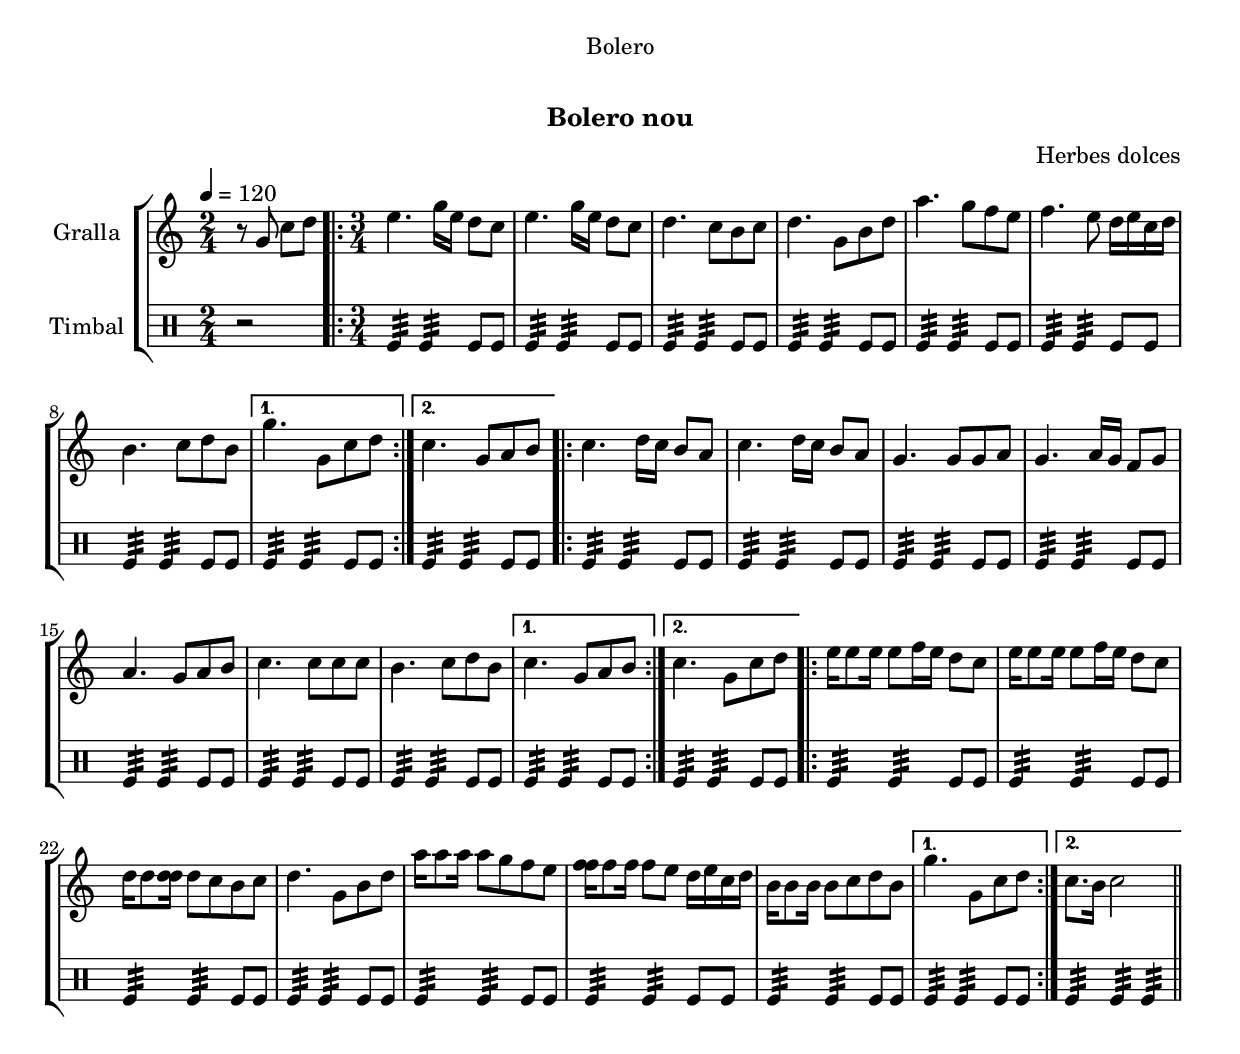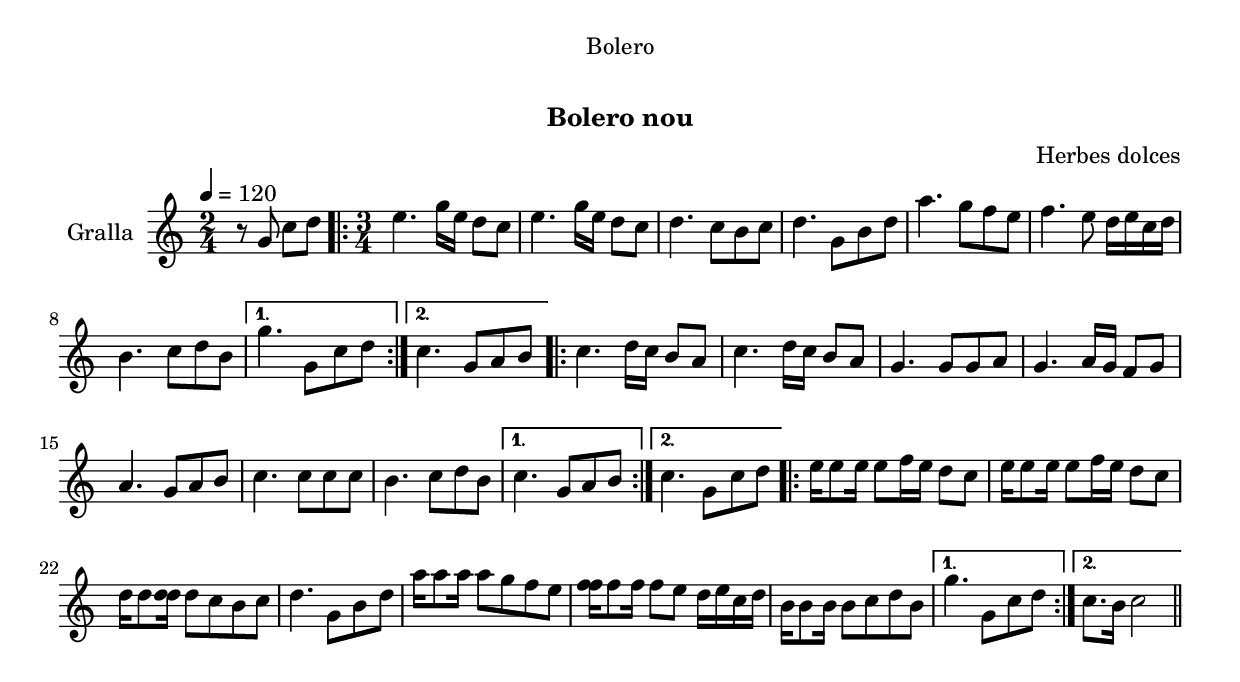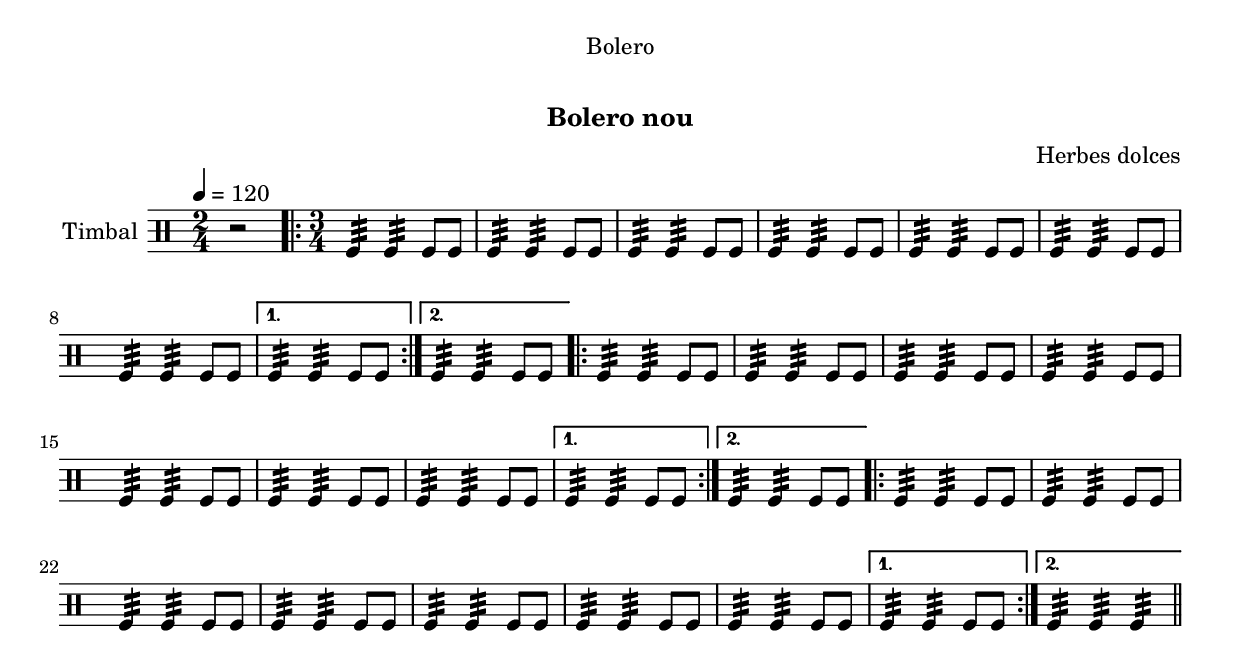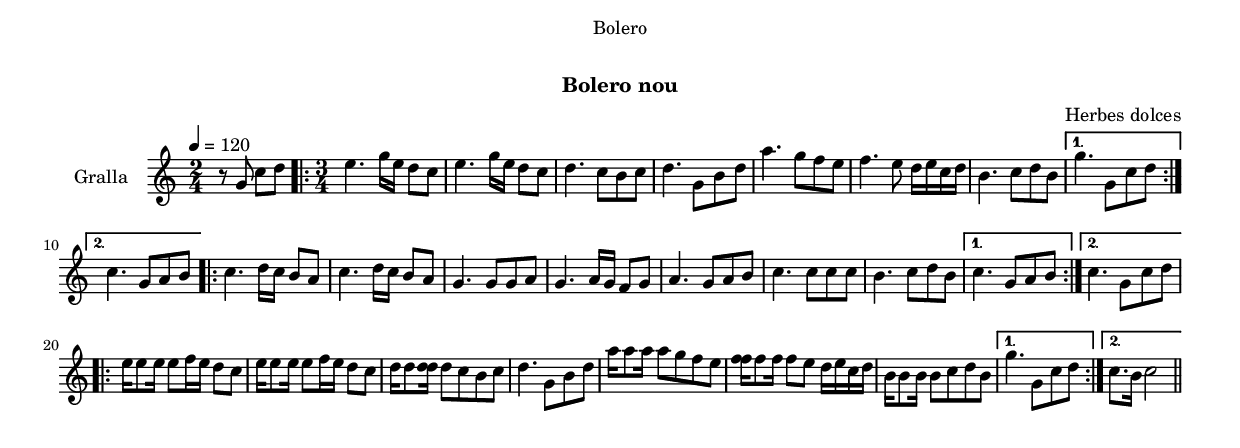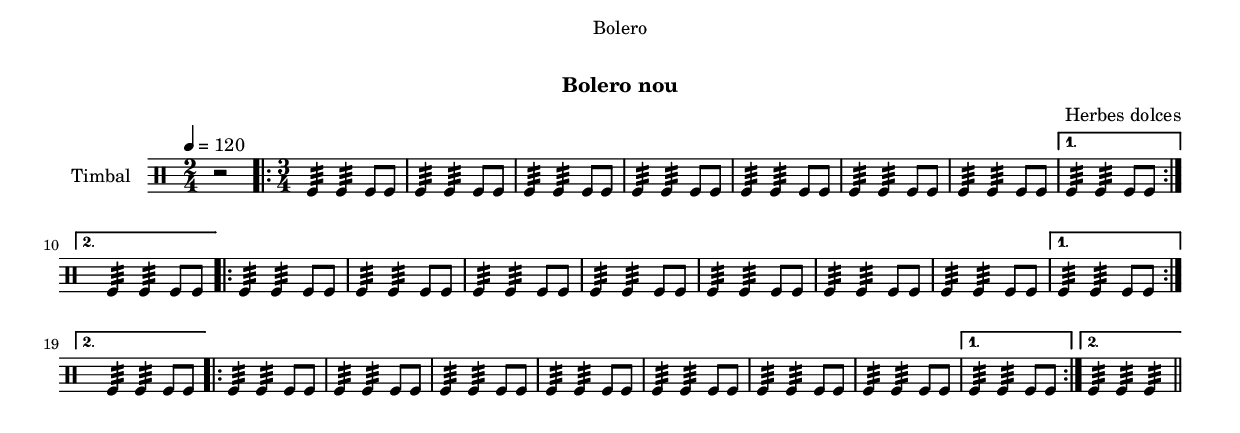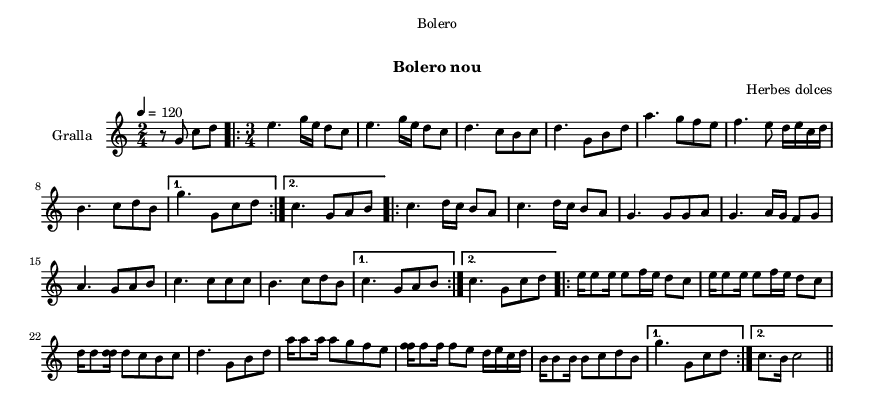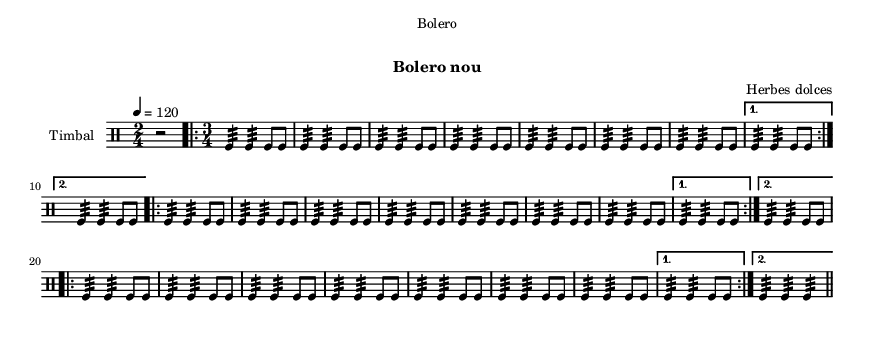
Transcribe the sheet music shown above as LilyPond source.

\version "2.16.0"

\header {
  dedication="Bolero"
  title="  "
  subtitle="Bolero nou"
  subsubtitle=""
  poet=""
  meter=""
  piece=""
  composer="Herbes dolces"
  arranger=""
  opus=""
  instrument=""
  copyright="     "
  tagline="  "
}

liniaroAa =
\relative g'
{
  \tempo 4=120
  \clef treble
  \key c \major
  \time 2/4
  r8 g c d  |
  \time 3/4   \repeat volta 2 { e4. g16 e d8 c  |
  e4. g16 e d8 c  |
  d4. c8 b c  |
  %05
  d4. g,8 b d  |
  a'4. g8 f e  |
  f4. e8 d16 e c d  |
  b4. c8 d b }
  \alternative { { g'4. g,8 c d }
  %10
  { c4. g8 a b } }
  \repeat volta 2 { c4. d16 c b8 a  |
  c4. d16 c b8 a  |
  g4. g8 g a  |
  g4. a16 g f8 g  |
  %15
  a4. g8 a b  |
  c4. c8 c c  |
  b4. c8 d b }
  \alternative { { c4. g8 a b }
  { c4. g8 c d } }
  %20
  \repeat volta 2 { e16 e8 e16 e8 f16 e d8 c  |
  e16 e8 e16 e8 f16 e d8 c  |
  d16 d8 <d d>16 d8 c b c  |
  d4. g,8 b d  |
  a'16 a8 a16 a8 g f e  |
  %25
  <f f>16 f8 f16 f8 e d16 e c d  |
  b16 b8 b16 b8 c d b }
  \alternative { { g'4. g,8 c d }
  { c8. b16 c2 } } \bar "||"
}

liniaroAb =
\drummode
{
  \tempo 4=120
  \time 2/4
  r2  |
  \time 3/4   \repeat volta 2 { tomfl4:32 tomfl:32 tomfl8 tomfl  |
  tomfl4:32 tomfl:32 tomfl8 tomfl  |
  tomfl4:32 tomfl:32 tomfl8 tomfl  |
  %05
  tomfl4:32 tomfl:32 tomfl8 tomfl  |
  tomfl4:32 tomfl:32 tomfl8 tomfl  |
  tomfl4:32 tomfl:32 tomfl8 tomfl  |
  tomfl4:32 tomfl:32 tomfl8 tomfl }
  \alternative { { tomfl4:32 tomfl:32 tomfl8 tomfl }
  %10
  { tomfl4:32 tomfl:32 tomfl8 tomfl } }
  \repeat volta 2 { tomfl4:32 tomfl:32 tomfl8 tomfl  |
  tomfl4:32 tomfl:32 tomfl8 tomfl  |
  tomfl4:32 tomfl:32 tomfl8 tomfl  |
  tomfl4:32 tomfl:32 tomfl8 tomfl  |
  %15
  tomfl4:32 tomfl:32 tomfl8 tomfl  |
  tomfl4:32 tomfl:32 tomfl8 tomfl  |
  tomfl4:32 tomfl:32 tomfl8 tomfl }
  \alternative { { tomfl4:32 tomfl:32 tomfl8 tomfl }
  { tomfl4:32 tomfl:32 tomfl8 tomfl } }
  %20
  \repeat volta 2 { tomfl4:32 tomfl:32 tomfl8 tomfl  |
  tomfl4:32 tomfl:32 tomfl8 tomfl  |
  tomfl4:32 tomfl:32 tomfl8 tomfl  |
  tomfl4:32 tomfl:32 tomfl8 tomfl  |
  tomfl4:32 tomfl:32 tomfl8 tomfl  |
  %25
  tomfl4:32 tomfl:32 tomfl8 tomfl  |
  tomfl4:32 tomfl:32 tomfl8 tomfl }
  \alternative { { tomfl4:32 tomfl:32 tomfl8 tomfl }
  { tomfl4:32 tomfl:32 tomfl:32 } } \bar "||"
}

\book {

\paper {
  print-page-number = false
  #(set-paper-size "a4")
  #(layout-set-staff-size 20)
}

\bookpart {
  \score {
    \new StaffGroup {
      \override Score.RehearsalMark #'self-alignment-X = #LEFT
      <<
        \new Staff \with {instrumentName = #"Gralla" } \liniaroAa
        \new DrumStaff \with {instrumentName = #"Timbal" } \liniaroAb
      >>
    }
    \layout {}
  }\score { \unfoldRepeats
    \new StaffGroup {
      \override Score.RehearsalMark #'self-alignment-X = #LEFT
      <<
        \new Staff \with {instrumentName = #"Gralla" } \liniaroAa
        \new DrumStaff \with {instrumentName = #"Timbal" } \liniaroAb
      >>
    }
    \midi {}
  }
}

\bookpart {
  \header {}
  \score {
    \new StaffGroup {
      \override Score.RehearsalMark #'self-alignment-X = #LEFT
      <<
        \new Staff \with {instrumentName = #"Gralla" } \liniaroAa
      >>
    }
    \layout {}
  }\score { \unfoldRepeats
    \new StaffGroup {
      \override Score.RehearsalMark #'self-alignment-X = #LEFT
      <<
        \new Staff \with {instrumentName = #"Gralla" } \liniaroAa
      >>
    }
    \midi {}
  }
}

\bookpart {
  \header {}
  \score {
    \new StaffGroup {
      \override Score.RehearsalMark #'self-alignment-X = #LEFT
      <<
        \new DrumStaff \with {instrumentName = #"Timbal" } \liniaroAb
      >>
    }
    \layout {}
  }\score { \unfoldRepeats
    \new StaffGroup {
      \override Score.RehearsalMark #'self-alignment-X = #LEFT
      <<
        \new DrumStaff \with {instrumentName = #"Timbal" } \liniaroAb
      >>
    }
    \midi {}
  }
}

}

\book {

\paper {
  print-page-number = false
  #(set-paper-size "a5landscape")
  #(layout-set-staff-size 16)
}

\bookpart {
  \header {}
  \score {
    \new StaffGroup {
      \override Score.RehearsalMark #'self-alignment-X = #LEFT
      <<
        \new Staff \with {instrumentName = #"Gralla" } \liniaroAa
      >>
    }
    \layout {}
  }
}

\bookpart {
  \header {}
  \score {
    \new StaffGroup {
      \override Score.RehearsalMark #'self-alignment-X = #LEFT
      <<
        \new DrumStaff \with {instrumentName = #"Timbal" } \liniaroAb
      >>
    }
    \layout {}
  }
}

}

\book {

\paper {
  print-page-number = false
  #(set-paper-size "a6landscape")
  #(layout-set-staff-size 12)
}

\bookpart {
  \header {}
  \score {
    \new StaffGroup {
      \override Score.RehearsalMark #'self-alignment-X = #LEFT
      <<
        \new Staff \with {instrumentName = #"Gralla" } \liniaroAa
      >>
    }
    \layout {}
  }
}

\bookpart {
  \header {}
  \score {
    \new StaffGroup {
      \override Score.RehearsalMark #'self-alignment-X = #LEFT
      <<
        \new DrumStaff \with {instrumentName = #"Timbal" } \liniaroAb
      >>
    }
    \layout {}
  }
}

}

